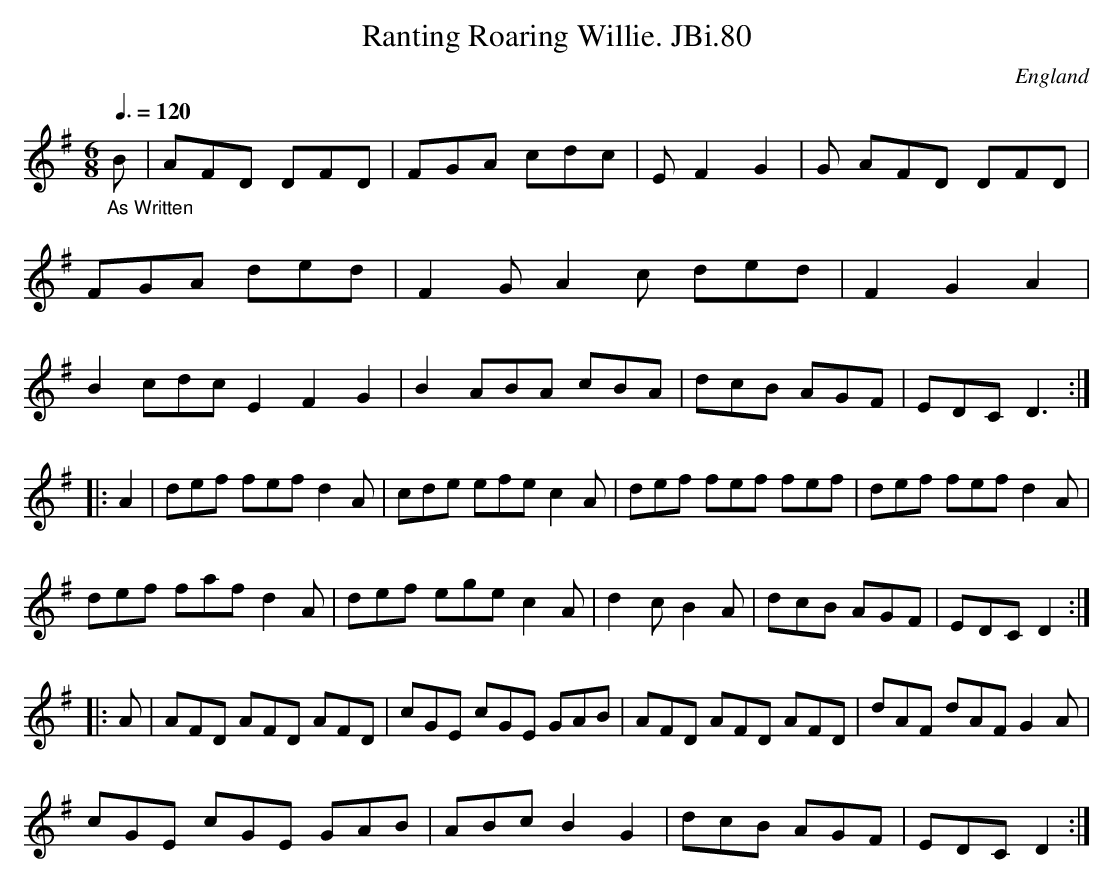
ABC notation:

X:1
T:Ranting Roaring Willie. JBi.80
M:6/8
L:1/8
Q:3/8=120
O:England
K:G major
"_As Written"B|AFD DFD|FGA cdc|EF2G2|G AFD DFD|!
FGA ded|F2GA2c ded|F2G2A2|!
B2cdcE2F2G2|B2ABA cBA|dcB AGF|EDCD3:|!
|:A2|def fefd2A|cde efec2A|def fef fef|def fef d2A|!
def faf d2A|def ege c2A|d2cB2A|dcB AGF|EDC D2:|!
|:A|AFD AFD AFD|cGE cGE GAB|AFD AFD AFD|dAF dAF G2A|!
cGE cGE GAB|ABc B2G2|dcB AGF|EDC D2:|
